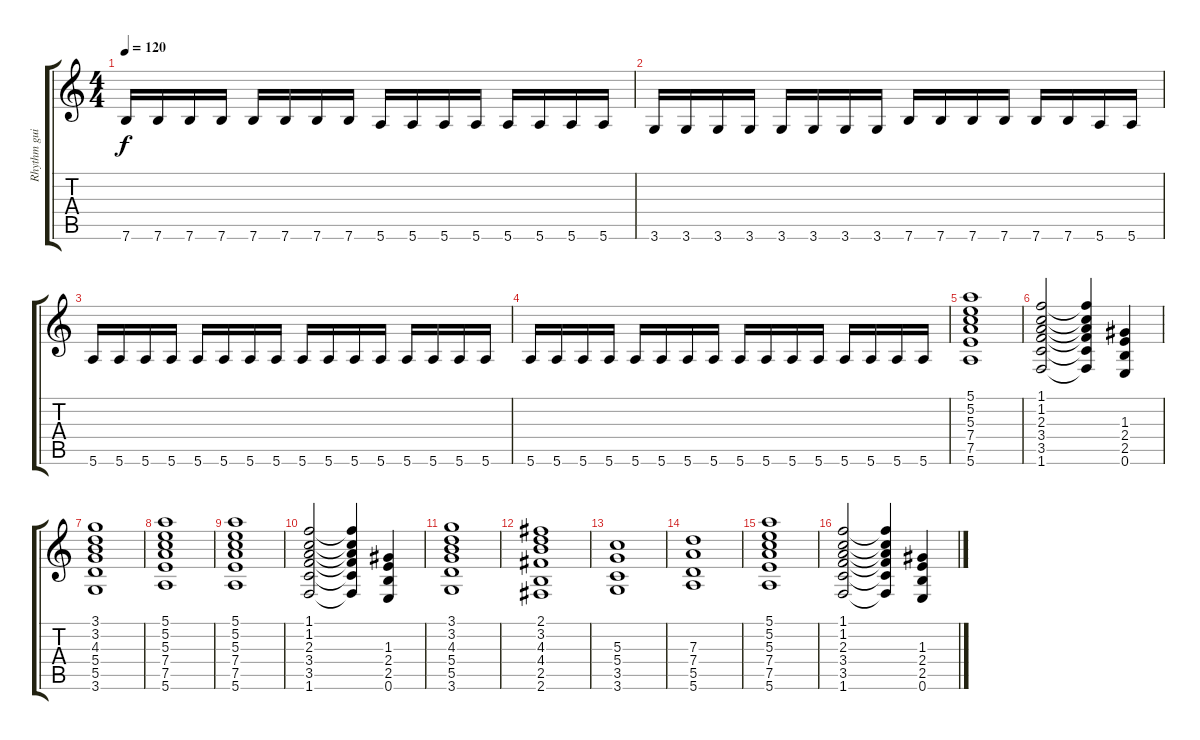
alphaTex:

\track ("Rhythm guitar" "Rhythm gui") {instrument overdrivenguitar}
\staff {score tabs}
\tuning (E4 B3 G3 D3 A2 E2) {hide}
\ts (4 4)
\tempo 120
\clef g2
\ks c
7.6.16{dy f} 7.6.16 7.6.16 7.6.16 7.6.16 7.6.16 7.6.16 7.6.16 5.6.16 5.6.16 5.6.16 5.6.16 5.6.16 5.6.16 5.6.16 5.6.16 |
3.6.16 3.6.16 3.6.16 3.6.16 3.6.16 3.6.16 3.6.16 3.6.16 7.6.16 7.6.16 7.6.16 7.6.16 7.6.16 7.6.16 5.6.16 5.6.16 |
5.6.16{volume 6} 5.6.16 5.6.16 5.6.16 5.6.16 5.6.16 5.6.16 5.6.16 5.6.16 5.6.16 5.6.16 5.6.16 5.6.16 5.6.16 5.6.16 5.6.16 |
5.6.16{volume 6} 5.6.16 5.6.16 5.6.16 5.6.16 5.6.16 5.6.16 5.6.16 5.6.16 5.6.16 5.6.16 5.6.16 5.6.16 5.6.16 5.6.16 5.6.16 |
(5.1 5.2 5.3 7.4 7.5 5.6).1 |
(1.1 1.2 2.3 3.4 3.5 1.6).2 (1.1{t} 1.2{t} 2.3{t} 3.4{t} 3.5{t} 1.6{t}).4 (1.3 2.4 2.5 0.6).4 |
(3.1 3.2 4.3 5.4 5.5 3.6).1 |
(5.1 5.2 5.3 7.4 7.5 5.6).1 |
(5.1 5.2 5.3 7.4 7.5 5.6).1 |
(1.1 1.2 2.3 3.4 3.5 1.6).2 (1.1{t} 1.2{t} 2.3{t} 3.4{t} 3.5{t} 1.6{t}).4 (1.3 2.4 2.5 0.6).4 |
(3.1 3.2 4.3 5.4 5.5 3.6).1 |
(2.1 3.2 4.3 4.4 2.5 2.6).1 |
(5.3 5.4 3.5 3.6).1 |
(7.3 7.4 5.5 5.6).1 |
(5.1 5.2 5.3 7.4 7.5 5.6).1 |
(1.1 1.2 2.3 3.4 3.5 1.6).2 (1.1{t} 1.2{t} 2.3{t} 3.4{t} 3.5{t} 1.6{t}).4 (1.3 2.4 2.5 0.6).4
